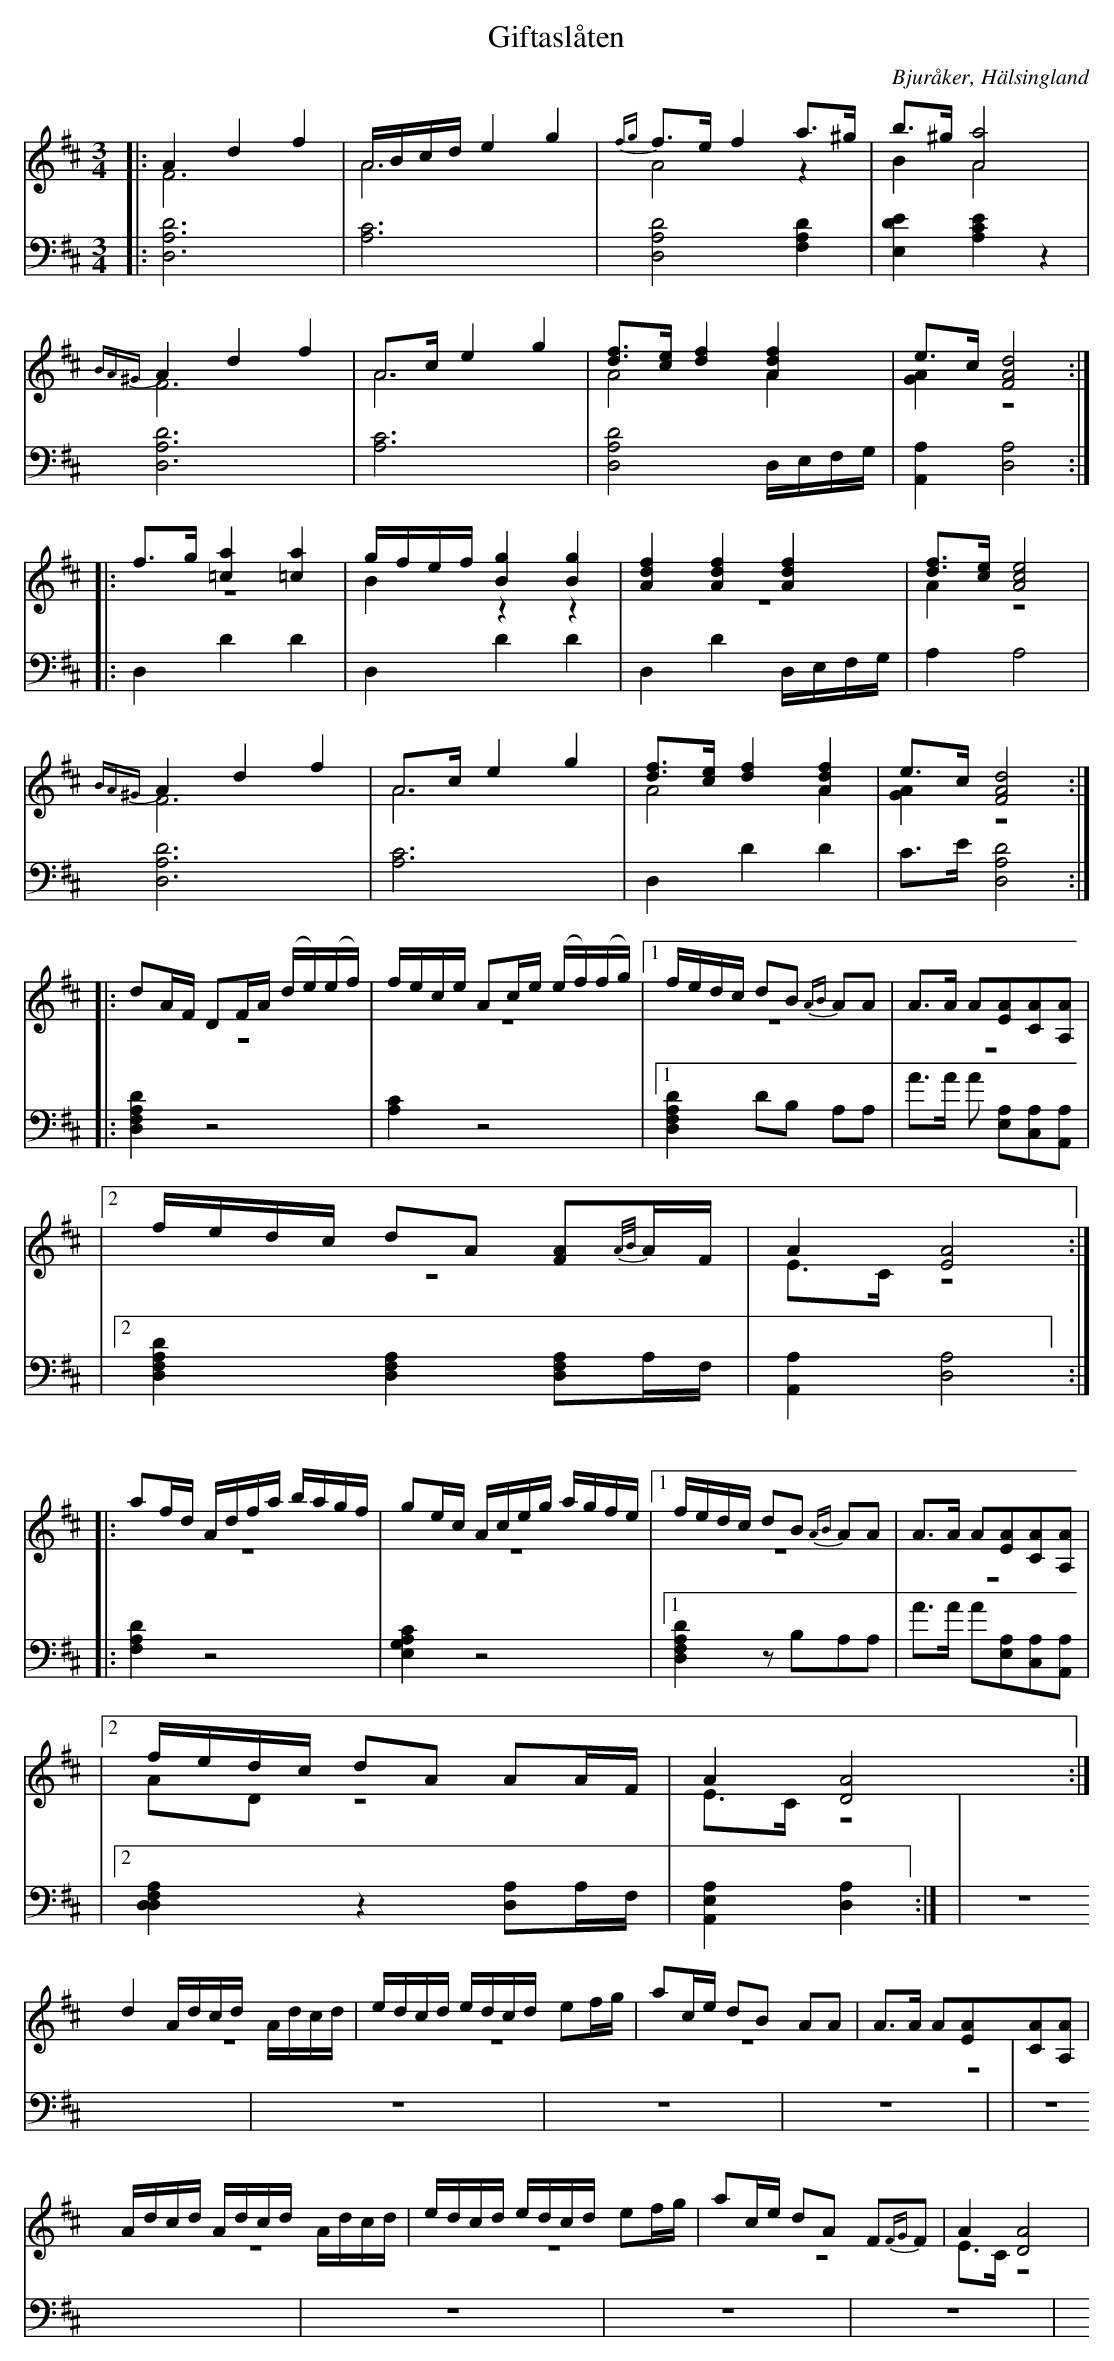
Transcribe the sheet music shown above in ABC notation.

X:1
T: Giftaslåten
O: Bjuråker, Hälsingland
M: 3/4
L: 1/8
K: D
V:1
V:2 merge
V:3
V:1
|: A2 d2 f2|A/B/c/d/ e2 g2|{fg}f>e f2 a>^g |b>^g [A4a4]|
 {BA^G}A2 d2 f2|A>c e2 g2|[df]>[ce] [d2f2] [A2d2f2]| e>c [F4A4d4]:|
|:f>g [=c2a2] [=c2a2]|g/f/e/f/ [B2g2] [B2g2]|[A2d2f2] [A2d2f2] [A2d2f2] |[df]>[ce] [A4c4e4]|
{BA^G}A2 d2 f2|A>c e2 g2|[df]>[ce] [d2f2] [A2d2f2]| e>c [F4A4d4]:|
|:dA/F/ DF/A/ (d/e/)(e/f/)|f/e/c/e/ Ac/e/ (e/f/)(f/g/)|1 f/e/d/c/ dB {AB}AA|A>A A[EA][CA][A,A]|
|2 f/e/d/c/ dA [FA]{A/B/}A/F/|A2 [E4A4]:|
|:af/d/ A/d/f/a/ b/a/g/f/|ge/c/ A/c/e/g/ a/g/f/e/|1 f/e/d/c/ dB {AB}AA|A>A A[EA][CA][A,A]|
|2 f/e/d/c/ dA AA/F/| A2 [D4A4]:|
d2 A/d/c/d/ A/d/c/d/|e/d/c/d/ e/d/c/d/ ef/g/|ac/e/ dB AA|A>A A[EA][CA][A,A]|
A/d/c/d/ A/d/c/d/ A/d/c/d/|e/d/c/d/ e/d/c/d/ ef/g/| ac/e/ dA F{FG}F|A2 [D4A4]|
V:2
|: F6| A6|A4 z2|B2 A4|
F6| A6|A4 A2|[G2A2] z4:|
|:z6|B2 z2 z2|z6|A2 z4|
F6|A6|A4 A2|[G2A2] z4:|
|:z6|z6|1 z6|z6|
|2 z6|E>C z4:|
|:z6|z6|1 z6|z6|
|2 AD z4|E>C z4:|
|z6|z6|z6|z6|
|z6|z6|z6|E>C z4|
V:4 clef bass
|: [D,6A,6D6]| [A,6C6]|[D,4A,4D4] [F,2A,2D2]|[E,2D2E2] [A,2C2E2] z2|
[D,6A,6D6]| [A,6C6]|[D,4A,4D4] D,/E,/F,/G,/|[A,,2A,2] [D,4A,4] :|
|:D,2 D2 D2|D,2 D2 D2|D,2 D2 D,/E,/F,/G,/|A,2 A,4|
[D,6A,6D6]|[A,6C6]| D,2 D2 D2|C>E [D,4A,4D4] :|
|:[D,2F,2A,2D2] z4|[A,2C2] z4|1 [D,2F,2A,2D2] DB, A,A,|A>A A [E,A,][C,A,][A,,A,]|
|2 [D,2F,2A,2D2] [D,2F,2A,2] [D,F,A,]A,/F,/ |[A,,2A,2] [D,4A,4]:|
|:[F,2A,2D2] z4|[E,2G,2A,2C2] z4|1 [D,2F,2A,2D2] z B,A,A,|A>A A[E,A,][C,A,][A,,A,]|
|2 [D,2F,2A,2D,2] z2 [D,A,]A,/F,/| [A,,2E,2A,2] [D,2A,2]:|
|z6|z6|z6|z6|
|z6|z6|z6|z6|
